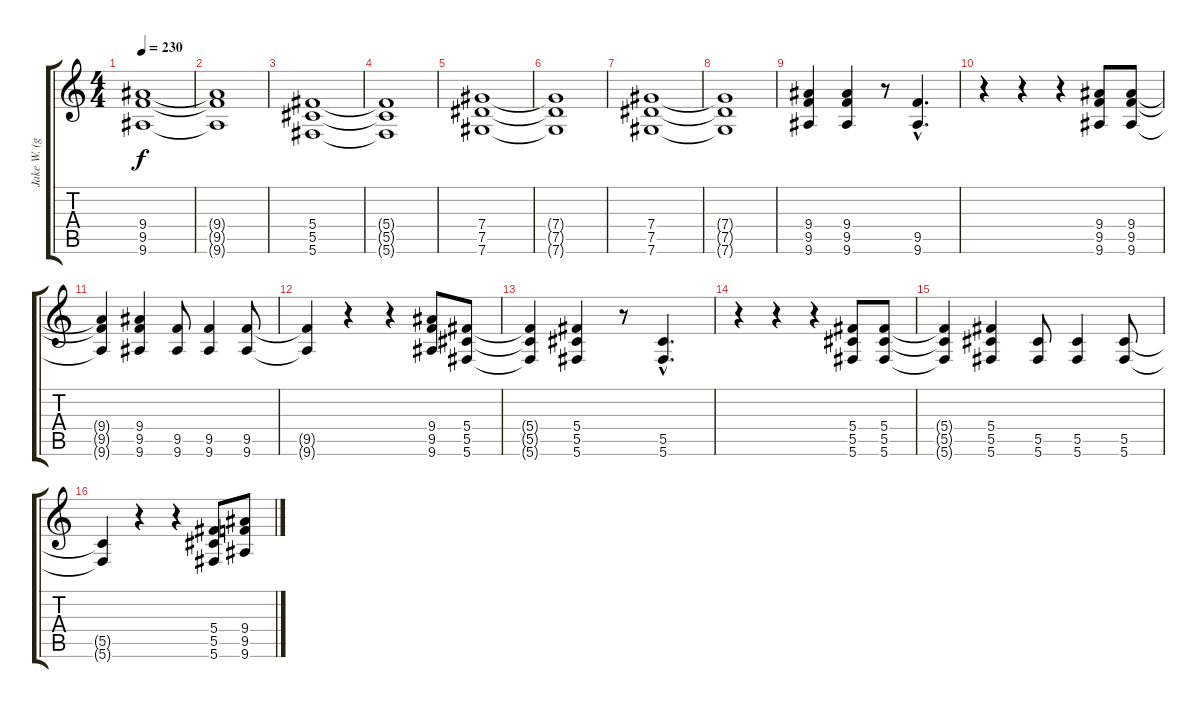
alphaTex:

\track ("Jake W. (guitar)" "Jake W. (g") {instrument distortionguitar}
\staff {score tabs}
\tuning (Eb4 Bb3 Gb3 Db3 Ab2 Db2) {hide}
\ts (4 4)
\tempo 230
\clef g2
\ks c
(9.4 9.5 9.6).1{dy f instrument distortionguitar} |
(9.4{t} 9.5{t} 9.6{t}).1 |
(5.4 5.5 5.6).1 |
(5.4{t} 5.5{t} 5.6{t}).1 |
(7.4 7.5 7.6).1 |
(7.4{t} 7.5{t} 7.6{t}).1 |
(7.4 7.5 7.6).1 |
(7.4{t} 7.5{t} 7.6{t}).1 |
(9.4 9.5 9.6).4 (9.4 9.5 9.6).4 r.8 (9.5{hac} 9.6{hac}).4{d} |
r.4 r.4 r.4 (9.4 9.5 9.6).8 (9.4 9.5 9.6).8 |
(9.4{t} 9.5{t} 9.6{t}).4 (9.4 9.5 9.6).4 (9.5 9.6).8 (9.5 9.6).4 (9.5 9.6).8 |
(9.5{t} 9.6{t}).4 r.4 r.4 (9.4 9.5 9.6).8 (5.4 5.5 5.6).8 |
(5.4{t} 5.5{t} 5.6{t}).4 (5.4 5.5 5.6).4 r.8 (5.5{hac} 5.6{hac}).4{d} |
r.4 r.4 r.4 (5.4 5.5 5.6).8 (5.4 5.5 5.6).8 |
(5.4{t} 5.5{t} 5.6{t}).4 (5.4 5.5 5.6).4 (5.5 5.6).8 (5.5 5.6).4 (5.5 5.6).8 |
(5.5{t} 5.6{t}).4 r.4 r.4 (5.4 5.5 5.6).8 (9.4 9.5 9.6).8
